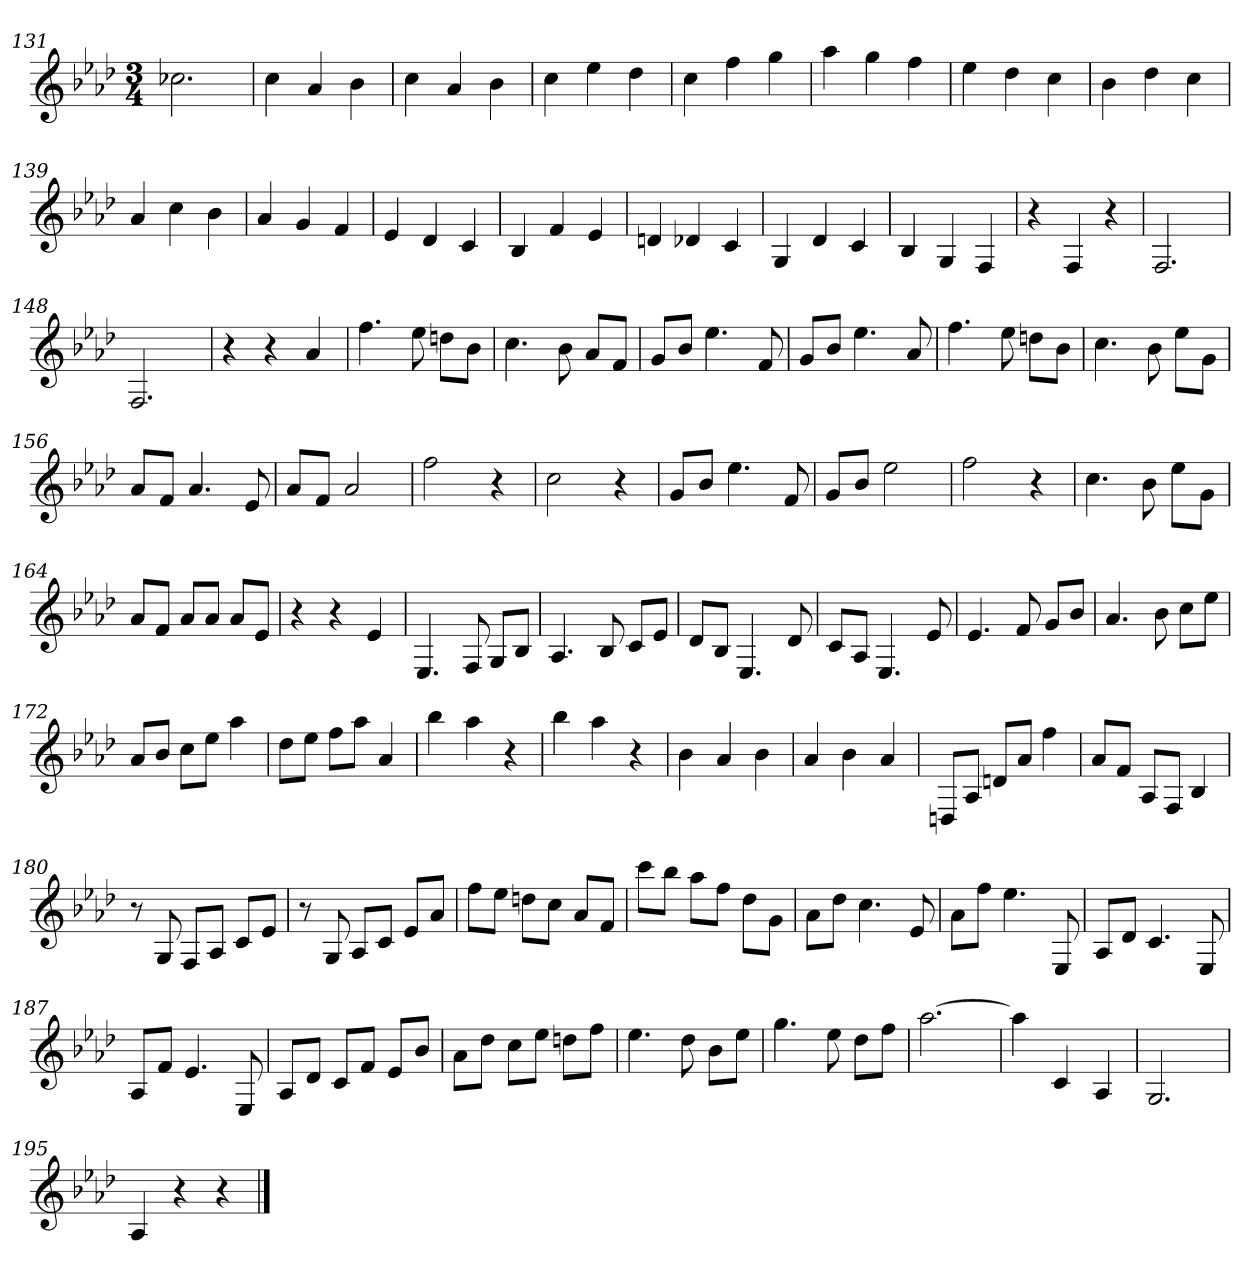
**kern
*part1
*staff1
*clefG2
*k[b-e-a-d-]
*A-:
*M3/4
=131
2.cc-X
=132
4cc
4a-
4b-
=133
4cc
4a-
4b-
=134
4cc
4ee-
4dd-
=135
4cc
4ff
4gg
=136
4aa-
4gg
4ff
=137
4ee-
4dd-
4cc
=138
4b-
4dd-
4cc
=139
4a-
4cc
4b-
=140
4a-
4g
4f
=141
4e-
4d-
4c
=142
4B-
4f
4e-
=143
4dn
4d-X
4c
=144
4G
4d-
4c
=145
4B-
4G
4F
=146
4r
4F
4r
=147
2.F
=148
2.F
=149
4r
4r
4a-
=150
4.ff
8ee-
8ddn\L
8b-\J
=151
4.cc
8b-
8a-/L
8f/J
=152
8g/L
8b-/J
4.ee-
8f
=153
8g/L
8b-/J
4.ee-
8a-
=154
4.ff
8ee-
8ddn\L
8b-\J
=155
4.cc
8b-
8ee-\L
8g\J
=156
8a-/L
8f/J
4.a-
8e-
=157
8a-/L
8f/J
2a-
=158
2ff
4r
=159
2cc
4r
=160
8g/L
8b-/J
4.ee-
8f
=161
8g/L
8b-/J
2ee-
=162
2ff
4r
=163
4.cc
8b-
8ee-\L
8g\J
=164
8a-/L
8f/J
8a-/L
8a-/J
8a-/L
8e-/J
=165
4r
4r
4e-
=166
4.E-
8F
8G/L
8B-/J
=167
4.A-
8B-
8c/L
8e-/J
=168
8d-/L
8B-/J
4.E-
8d-
=169
8c/L
8A-/J
4.E-
8e-
=170
4.e-
8f
8g/L
8b-/J
=171
4.a-
8b-
8cc\L
8ee-\J
=172
8a-/L
8b-/J
8cc\L
8ee-\J
4aa-
=173
8dd-\L
8ee-\J
8ff\L
8aa-\J
4a-
=174
4bb-
4aa-
4r
=175
4bb-
4aa-
4r
=176
4b-
4a-
4b-
=177
4a-
4b-
4a-
=178
8Dn/L
8A-/J
8dn/L
8a-/J
4ff
=179
8a-/L
8f/J
8A-/L
8F/J
4B-
=180
8r
8G
8F/L
8A-/J
8c/L
8e-/J
=181
8r
8G
8A-/L
8c/J
8e-/L
8a-/J
=182
8ff\L
8ee-\J
8ddn\L
8cc\J
8a-/L
8f/J
=183
8ccc\L
8bb-\J
8aa-\L
8ff\J
8dd-\L
8g\J
=184
8a-\L
8dd-\J
4.cc
8e-
=185
8a-\L
8ff\J
4.ee-
8E-
=186
8A-/L
8d-/J
4.c
8E-
=187
8A-/L
8f/J
4.e-
8E-
=188
8A-/L
8d-/J
8c/L
8f/J
8e-/L
8b-/J
=189
8a-\L
8dd-\J
8cc\L
8ee-\J
8ddn\L
8ff\J
=190
4.ee-
8dd-
8b-\L
8ee-\J
=191
4.gg
8ee-
8dd-\L
8ff\J
=192
[2.aa-
=193
4aa-]
4c
4A-
=194
2.G
=195
4A-
4r
4r
==
*-
